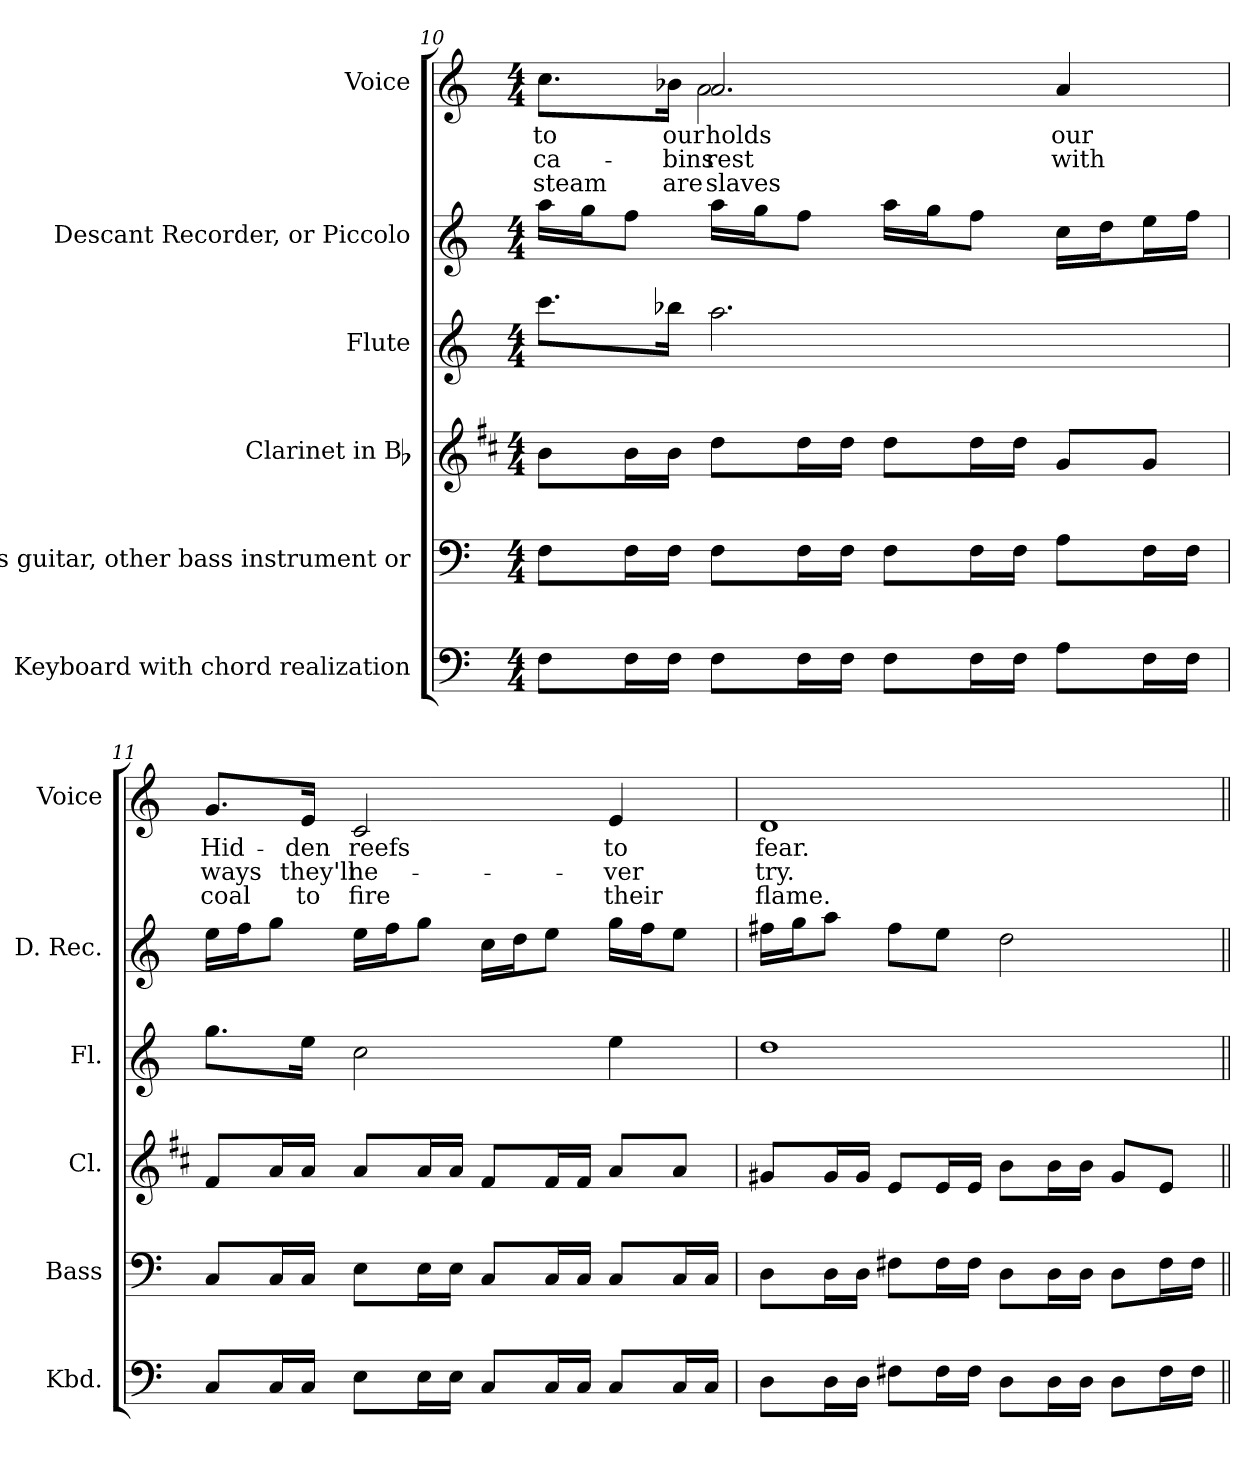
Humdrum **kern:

**kern	**kern	**kern	**kern	**kern	**kern	**text	**text	**text
*part6	*part5	*part4	*part3	*part2	*part1	*part1	*part1	*part1
*staff6	*staff5	*staff4	*staff3	*staff2	*staff1	*staff1	*staff1	*staff1
*I"Keyboard with chord realization	*I"Bass guitar,   other bass instrument   or	*I"Clarinet in Bb	*I"Flute	*I"Descant Recorder,  or Piccolo	*I"Voice	*	*	*
*I'Kbd.	*I'Bass	*I'Cl.	*I'Fl.	*I'D. Rec.	*I'Voice	*	*	*
*clefF4	*clefF4	*clefG2	*clefG2	*clefG2	*clefG2	*	*	*
*	*ITrd7c12	*ITrd1c2	*	*ITrd-7c-12	*	*	*	*
*k[]	*k[]	*k[]	*k[]	*k[]	*k[]	*	*	*
*C:	*C:	*C:	*C:	*C:	*C:	*	*	*
*M4/4	*M4/4	*M4/4	*M4/4	*M4/4	*M4/4	*	*	*
=10	=10	=10	=10	=10	=10	=10	=10	=10
!	!	!	!	!	!	!LO:LY:b:color=#000000	!LO:LY:b:color=#000000	!LO:LY:b:color=#000000
*	*	*	*	*	*^	*	*	*
8Fi\L	8FFi\L	8ai\L	8.ccci\L	16aaai\LL	8.cci\L	4ryy	-to	ca-	steam
.	.	.	.	16gggi\J	.	.	.	.	.
16Fi\L	16FFi\L	16ai\L	.	8fffi\J	.	.	.	.	.
!	!	!	!	!	!	!	!LO:LY:b:color=#000000	!LO:LY:b:color=#000000	!LO:LY:b:color=#000000
16Fi\JJ	16FFi\JJ	16ai\JJ	16bb-Xi\Jk	.	16b-Xi\Jk	.	our	-bins	are
!	!	!	!	!	!	!	!LO:LY:b:color=#000000	!LO:LY:b:color=#000000	!LO:LY:b:color=#000000
8Fi\L	8FFi\L	8cci\L	2.aai\	16aaai\LL	2.ai/	2ai\	holds	rest	slaves
.	.	.	.	16gggi\J	.	.	.	.	.
16Fi\L	16FFi\L	16cci\L	.	8fffi\J	.	.	.	.	.
16Fi\JJ	16FFi\JJ	16cci\JJ	.	.	.	.	.	.	.
8Fi\L	8FFi\L	8cci\L	.	16aaai\LL	.	.	.	.	.
.	.	.	.	16gggi\J	.	.	.	.	.
16Fi\L	16FFi\L	16cci\L	.	8fffi\J	.	.	.	.	.
16Fi\JJ	16FFi\JJ	16cci\JJ	.	.	.	.	.	.	.
!	!	!	!	!	!	!	!LO:LY:b:color=#000000	!LO:LY:b:color=#000000	!
8Ai\L	8AAi\L	8fi/L	.	16ccci\LL	.	4ai/	our	with	.
.	.	.	.	16dddi\J	.	.	.	.	.
16Fi\L	16FFi\L	8fi/J	.	16eeei\L	.	.	.	.	.
16Fi\JJ	16FFi\JJ	.	.	16fffi\JJ	.	.	.	.	.
*	*	*	*	*	*v	*v	*	*	*
=11	=11	=11	=11	=11	=11	=11	=11	=11
!	!	!	!	!	!	!LO:LY:b:color=#000000	!LO:LY:b:color=#000000	!LO:LY:b:color=#000000
8Ci/L	8CCi/L	8ei/L	8.ggi\L	16eeei\LL	8.gi/L	Hid-	ways	coal
.	.	.	.	16fffi\J	.	.	.	.
16Ci/L	16CCi/L	16gi/L	.	8gggi\J	.	.	.	.
!	!	!	!	!	!	!LO:LY:b:color=#000000	!LO:LY:b:color=#000000	!LO:LY:b:color=#000000
16Ci/JJ	16CCi/JJ	16gi/JJ	16eei\Jk	.	16ei/Jk	-den	they'll	to
!	!	!	!	!	!	!LO:LY:b:color=#000000	!LO:LY:b:color=#000000	!LO:LY:b:color=#000000
8Ei\L	8EEi\L	8gi/L	2cci\	16eeei\LL	2ci/	reefs	ne-	fire
.	.	.	.	16fffi\J	.	.	.	.
16Ei\L	16EEi\L	16gi/L	.	8gggi\J	.	.	.	.
16Ei\JJ	16EEi\JJ	16gi/JJ	.	.	.	.	.	.
8Ci/L	8CCi/L	8ei/L	.	16ccci\LL	.	.	.	.
.	.	.	.	16dddi\J	.	.	.	.
16Ci/L	16CCi/L	16ei/L	.	8eeei\J	.	.	.	.
16Ci/JJ	16CCi/JJ	16ei/JJ	.	.	.	.	.	.
!	!	!	!	!	!	!LO:LY:b:color=#000000	!LO:LY:b:color=#000000	!LO:LY:b:color=#000000
8Ci/L	8CCi/L	8gi/L	4eei\	16gggi\LL	4ei/	to	-ver	their
.	.	.	.	16fffi\J	.	.	.	.
16Ci/L	16CCi/L	8gi/J	.	8eeei\J	.	.	.	.
16Ci/JJ	16CCi/JJ	.	.	.	.	.	.	.
=12	=12	=12	=12	=12	=12	=12	=12	=12
!	!	!	!	!	!	!LO:LY:b:color=#000000	!LO:LY:b:color=#000000	!LO:LY:b:color=#000000
8Di\L	8DDi\L	8f#Xi/L	1ddi	16fff#Xi\LL	1di	fear.	try.	flame.
.	.	.	.	16gggi\J	.	.	.	.
16Di\L	16DDi\L	16f#i/L	.	8aaai\J	.	.	.	.
16Di\JJ	16DDi\JJ	16f#i/JJ	.	.	.	.	.	.
8F#Xi\L	8FF#Xi\L	8di/L	.	8fff#i\L	.	.	.	.
16F#i\L	16FF#i\L	16di/L	.	8eeei\J	.	.	.	.
16F#i\JJ	16FF#i\JJ	16di/JJ	.	.	.	.	.	.
8Di\L	8DDi\L	8ai\L	.	2dddi\	.	.	.	.
16Di\L	16DDi\L	16ai\L	.	.	.	.	.	.
16Di\JJ	16DDi\JJ	16ai\JJ	.	.	.	.	.	.
8Di\L	8DDi\L	8f#i/L	.	.	.	.	.	.
16F#i\L	16FF#i\L	8di/J	.	.	.	.	.	.
16F#i\JJ	16FF#i\JJ	.	.	.	.	.	.	.
=||	=||	=||	=||	=||	=||	=||	=||	=||
*-	*-	*-	*-	*-	*-	*-	*-	*-
